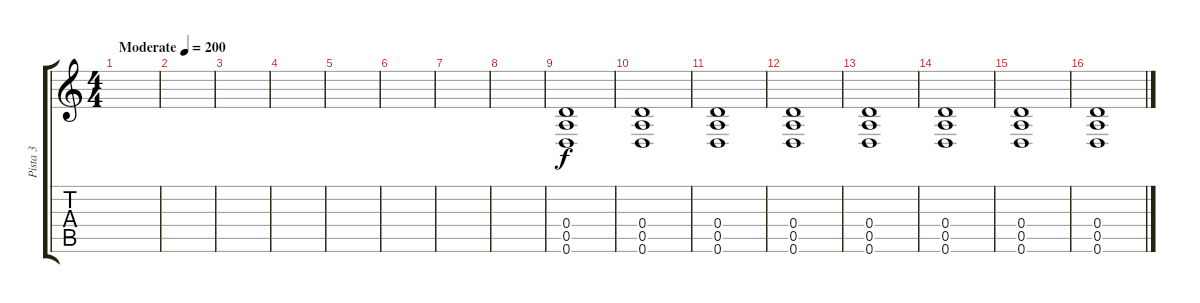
\track ("Pista 3" "Pista 3") {mute instrument distortionguitar}
\staff {score tabs}
\tuning (E4 B3 G3 D3 A2 D2) {hide}
\ts (4 4)
\tempo (200 "Moderate")
\clef g2
\ks c
|
|
|
|
|
|
|
|
(0.4 0.5 0.6).1 |
(0.4 0.5 0.6).1 |
(0.4 0.5 0.6).1 |
(0.4 0.5 0.6).1 |
(0.4 0.5 0.6).1 |
(0.4 0.5 0.6).1 |
(0.4 0.5 0.6).1 |
(0.4 0.5 0.6).1
